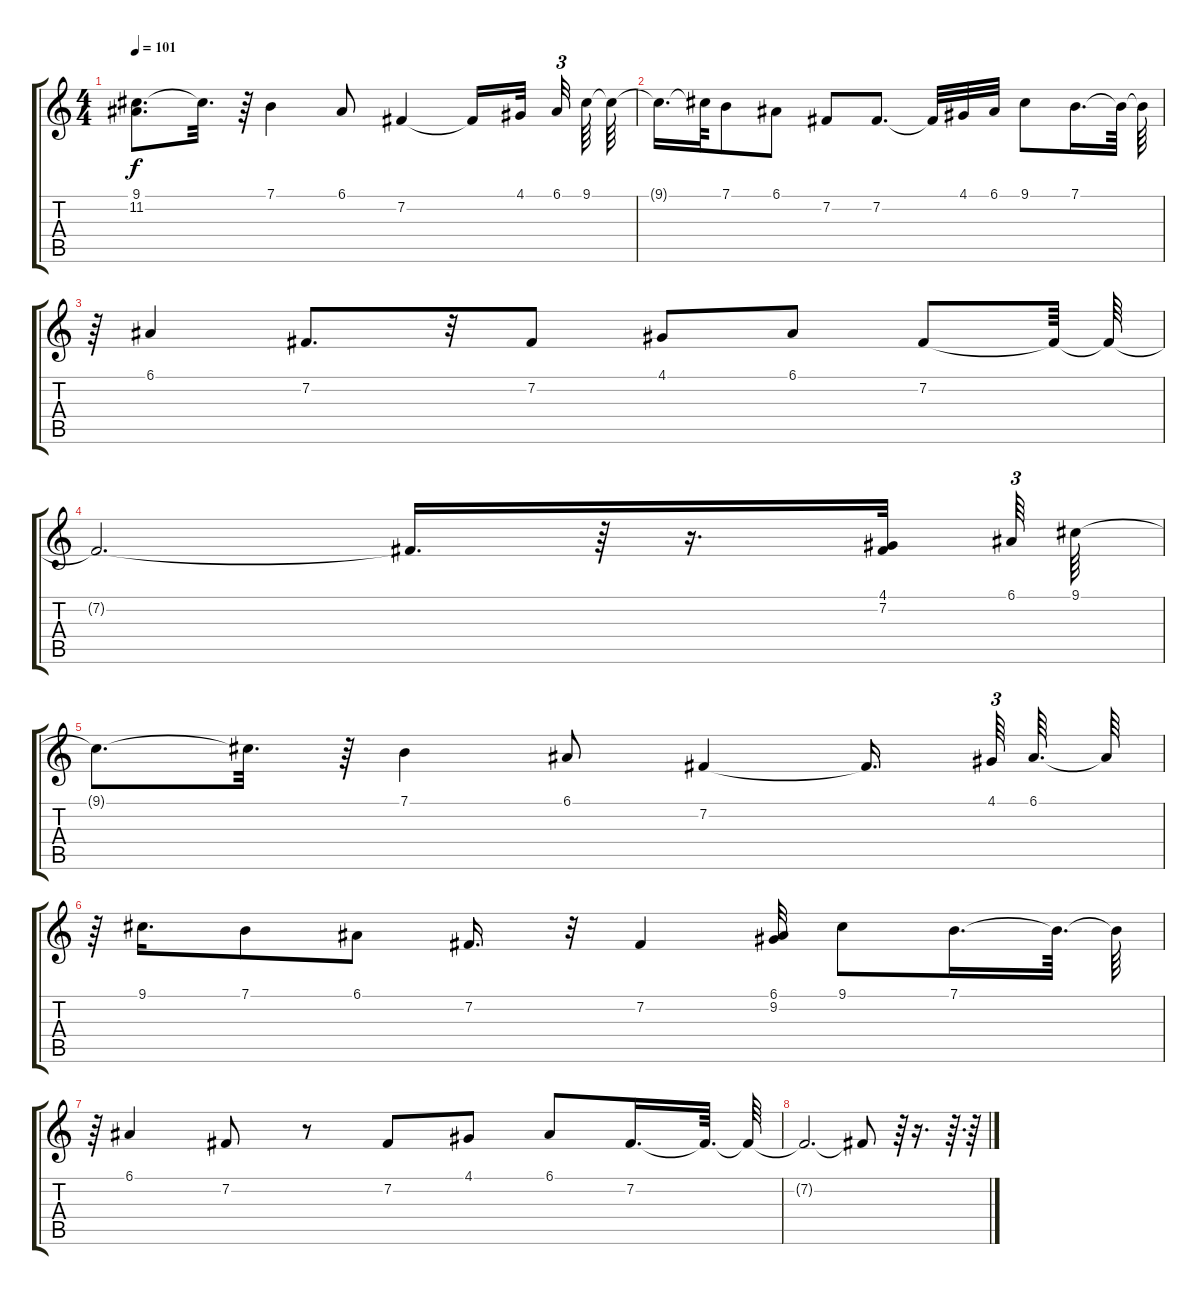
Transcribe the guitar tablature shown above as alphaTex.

\track "" {instrument recorder}
\staff {score tabs}
\tuning (E4 B3 G3 D3 A2 E2) {hide}
\ts (4 4)
\tempo 101
\clef g2
\ks c
(9.1{t} 11.2{t}).8{d dy f} 9.1{t}.32{d} r.64 7.1.4 6.1.8 7.2.4 7.2{t}.16 4.1.32 6.1.32{tu (3 2)} 9.1.64 9.1{t}.64 |
9.1{t}.16{d} 9.1{t}.64 7.1.8 6.1.8 7.2.8 7.2.8{d} 7.2{t}.32 4.1.32 6.1.32 9.1.8 7.1.16{d} 7.1{t}.64 7.1{t}.64 |
r.64 6.1.4 7.2.8{d} r.32 7.2.8 4.1.8 6.1.8 7.2.8 7.2{t}.64 7.2{t}.64 |
7.2{t}.2{d} 7.2{t}.16{d} r.64 r.16{d} (4.1 7.2).32 6.1.64{tu (3 2)} 9.1.64 |
9.1{t}.8{d} 9.1{t}.32{d} r.64 7.1.4 6.1.8 7.2.4 7.2{t}.16{d} 4.1.64{tu (3 2)} 6.1.64{d} 6.1{t}.64 |
r.64 9.1.16{d} 7.1.8 6.1.8 7.2.16{d} r.32 7.2.4 (6.1 9.2).32 9.1.8 7.1.16{d} 7.1{t}.64{d} 7.1{t}.64 |
r.64 6.1.4 7.2.8 r.8 7.2.8 4.1.8 6.1.8 7.2.16{d} 7.2{t}.64{d} 7.2{t}.64 |
7.2{t}.2{d} 7.2{t}.8 r.64 r.16{d} r.64{d} r.64
